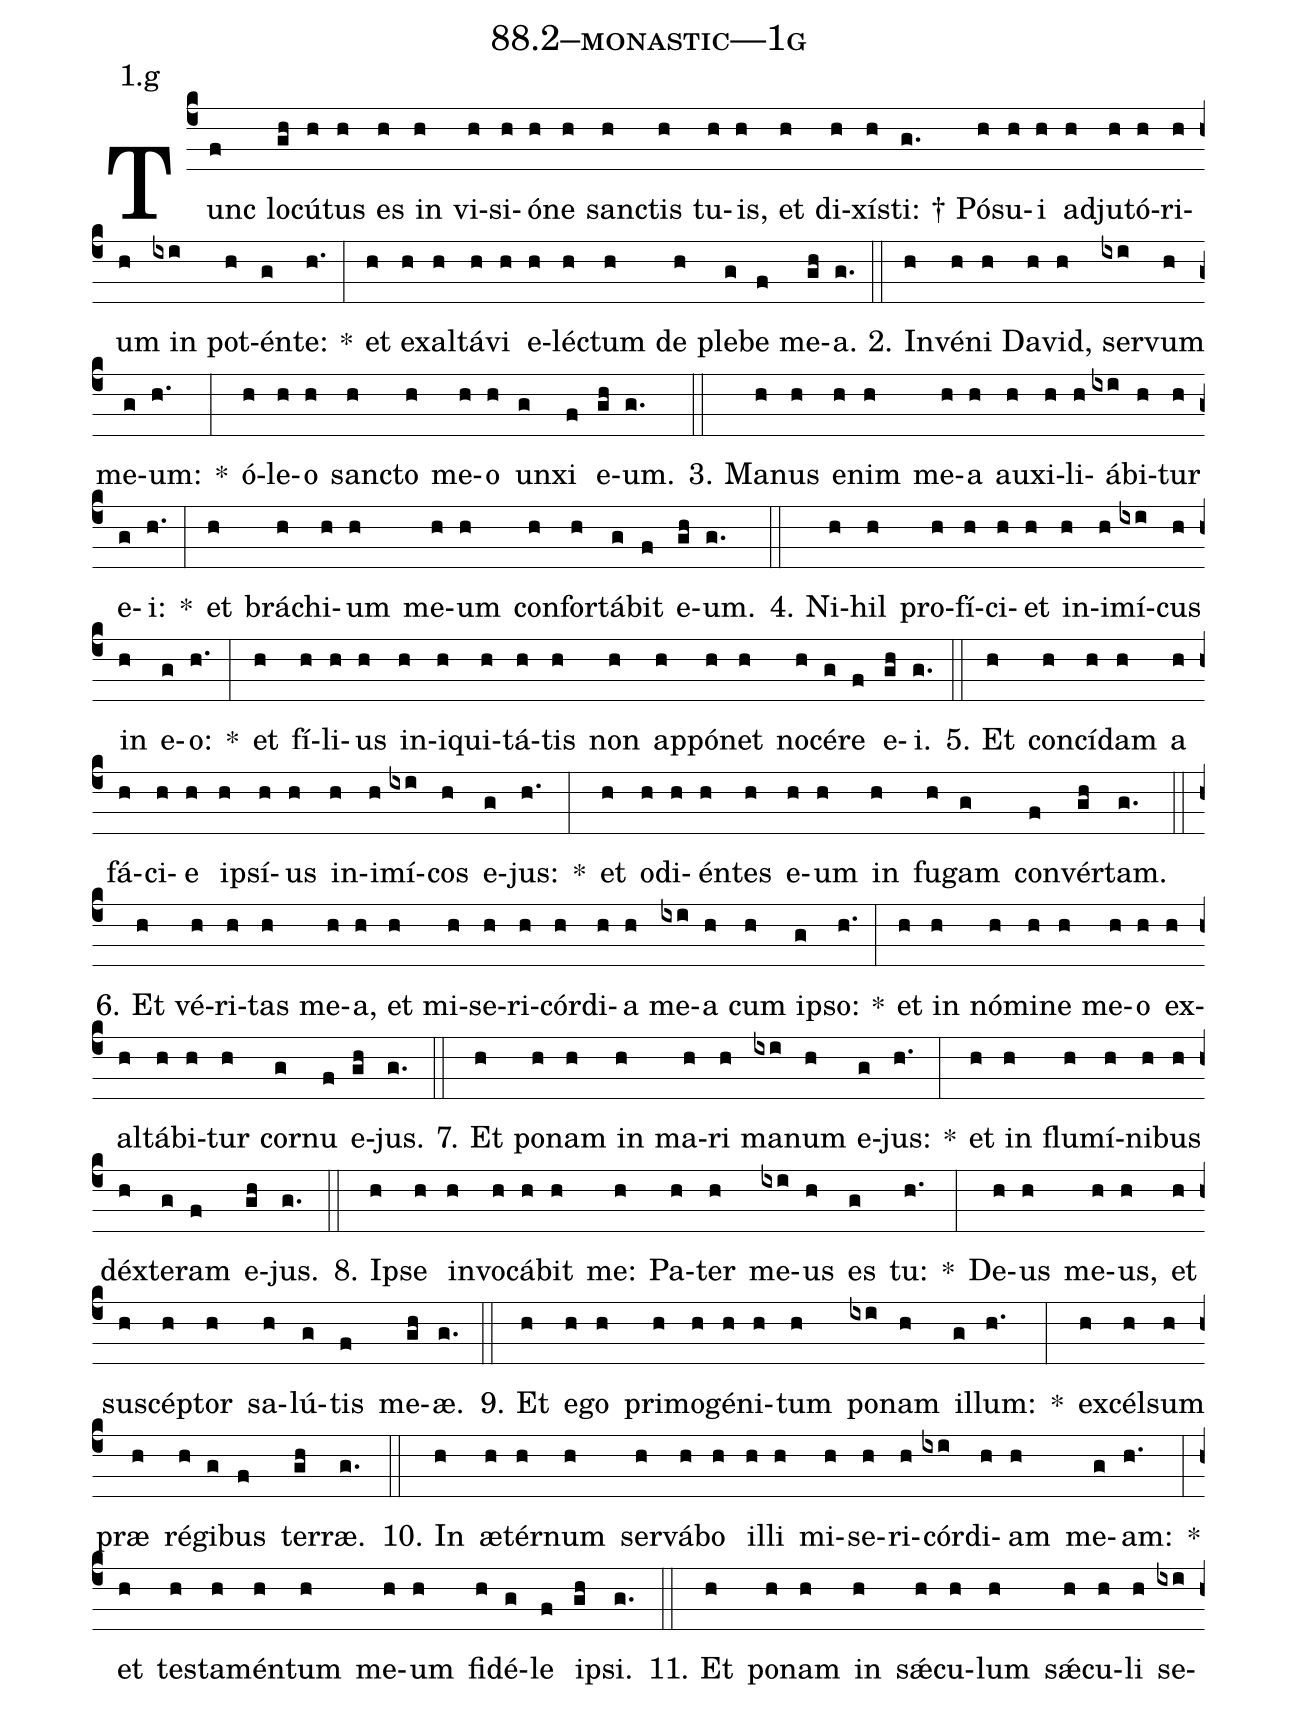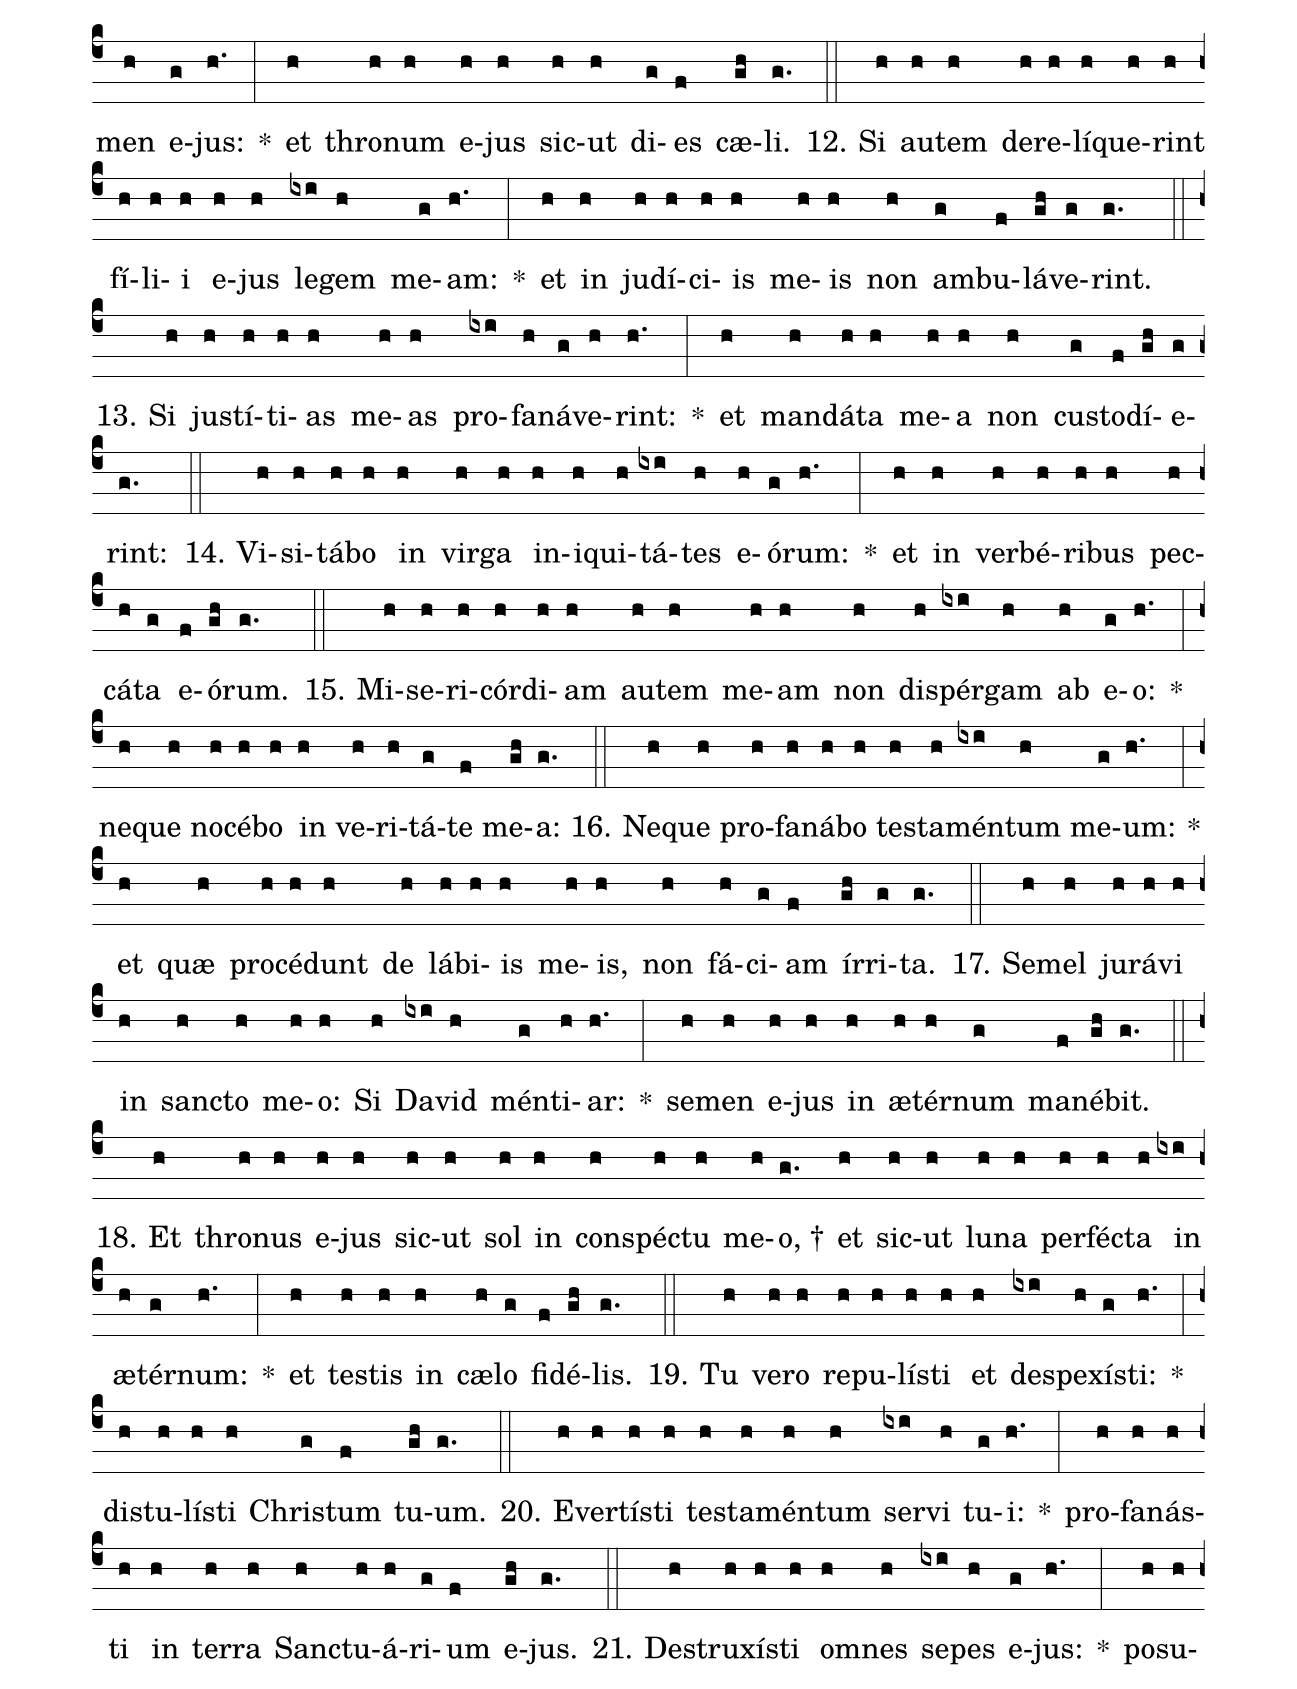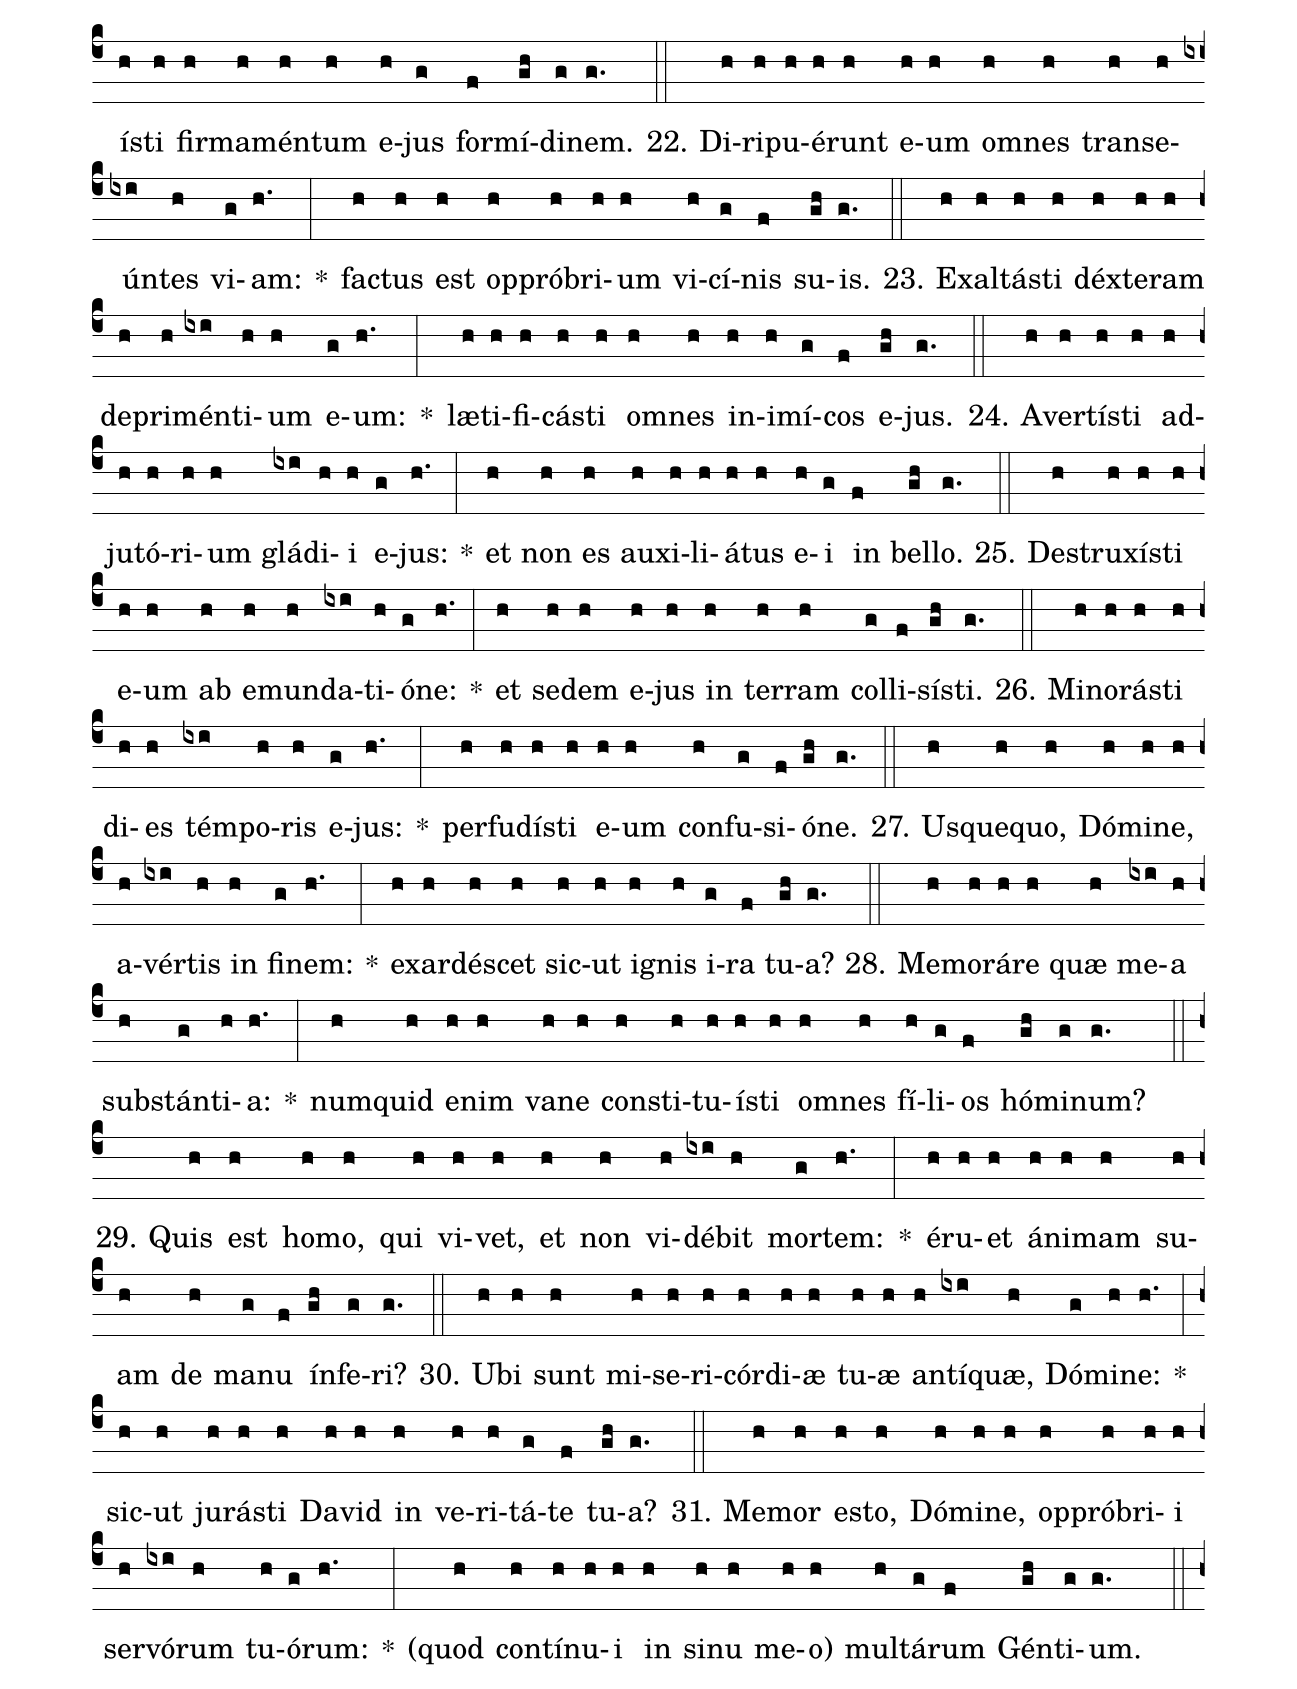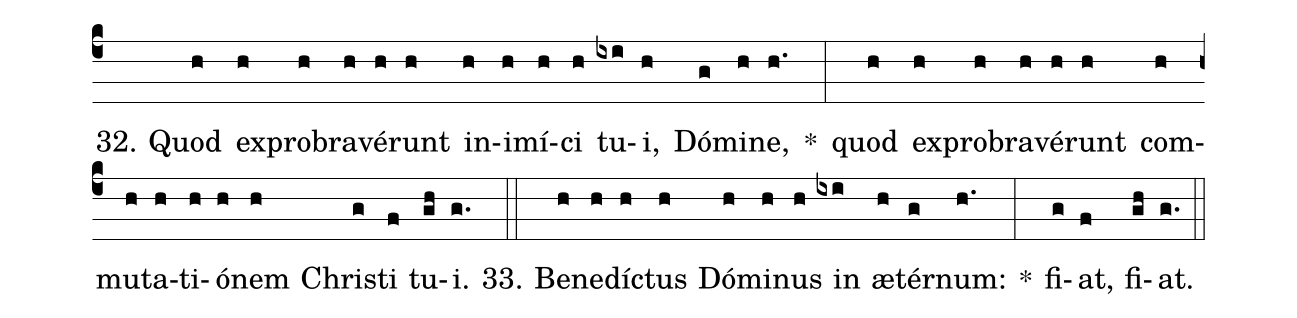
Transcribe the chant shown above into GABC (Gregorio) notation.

name: 88.2--monastic---1g;
annotation: 1.g;
%%
(c4)Tunc(f) lo(gh)cú(h)tus(h) es(h) in(h) vi(h)si(h)ó(h)ne(h) sanc(h)tis(h) tu(h)is,(h) et(h) di(h)xís(h)ti: †(g.) Pó(h)su(h)i(h) ad(h)ju(h)tó(h)ri(h)um(h) in(ixi) pot(h)én(g)te:(h.) *(:) et(h) ex(h)al(h)tá(h)vi(h) e(h)léc(h)tum(h) de(h) ple(g)be(f) me(gh)a.(g.) (::)
2. In(h)vé(h)ni(h) Da(h)vid,(h) ser(ixi)vum(h) me(g)um:(h.) *(:) ó(h)le(h)o(h) sanc(h)to(h) me(h)o(h) un(g)xi(f) e(gh)um.(g.) (::)
3. Ma(h)nus(h) e(h)nim(h) me(h)a(h) au(h)xi(h)li(h)á(ixi)bi(h)tur(h) e(g)i:(h.) *(:) et(h) brá(h)chi(h)um(h) me(h)um(h) con(h)for(h)tá(g)bit(f) e(gh)um.(g.) (::)
4. Ni(h)hil(h) pro(h)fí(h)ci(h)et(h) in(h)i(h)mí(ixi)cus(h) in(h) e(g)o:(h.) *(:) et(h) fí(h)li(h)us(h) in(h)i(h)qui(h)tá(h)tis(h) non(h) ap(h)pó(h)net(h) no(h)cé(g)re(f) e(gh)i.(g.) (::)
5. Et(h) con(h)cí(h)dam(h) a(h) fá(h)ci(h)e(h) ip(h)sí(h)us(h) in(h)i(h)mí(ixi)cos(h) e(g)jus:(h.) *(:) et(h) o(h)di(h)én(h)tes(h) e(h)um(h) in(h) fu(h)gam(g) con(f)vér(gh)tam.(g.) (::)
6. Et(h) vé(h)ri(h)tas(h) me(h)a,(h) et(h) mi(h)se(h)ri(h)cór(h)di(h)a(h) me(ixi)a(h) cum(h) ip(g)so:(h.) *(:) et(h) in(h) nó(h)mi(h)ne(h) me(h)o(h) ex(h)al(h)tá(h)bi(h)tur(h) cor(g)nu(f) e(gh)jus.(g.) (::)
7. Et(h) po(h)nam(h) in(h) ma(h)ri(h) ma(ixi)num(h) e(g)jus:(h.) *(:) et(h) in(h) flu(h)mí(h)ni(h)bus(h) déx(h)te(g)ram(f) e(gh)jus.(g.) (::)
8. Ip(h)se(h) in(h)vo(h)cá(h)bit(h) me:(h) Pa(h)ter(h) me(ixi)us(h) es(g) tu:(h.) *(:) De(h)us(h) me(h)us,(h) et(h) su(h)scép(h)tor(h) sa(h)lú(g)tis(f) me(gh)æ.(g.) (::)
9. Et(h) e(h)go(h) pri(h)mo(h)gé(h)ni(h)tum(h) po(ixi)nam(h) il(g)lum:(h.) *(:) ex(h)cél(h)sum(h) præ(h) ré(h)gi(g)bus(f) ter(gh)ræ.(g.) (::)
10. In(h) æ(h)tér(h)num(h) ser(h)vá(h)bo(h) il(h)li(h) mi(h)se(h)ri(h)cór(ixi)di(h)am(h) me(g)am:(h.) *(:) et(h) tes(h)ta(h)mén(h)tum(h) me(h)um(h) fi(h)dé(g)le(f) ip(gh)si.(g.) (::)
11. Et(h) po(h)nam(h) in(h) sǽ(h)cu(h)lum(h) sǽ(h)cu(h)li(h) se(ixi)men(h) e(g)jus:(h.) *(:) et(h) thro(h)num(h) e(h)jus(h) sic(h)ut(h) di(g)es(f) cæ(gh)li.(g.) (::)
12. Si(h) au(h)tem(h) de(h)re(h)lí(h)que(h)rint(h) fí(h)li(h)i(h) e(h)jus(h) le(ixi)gem(h) me(g)am:(h.) *(:) et(h) in(h) ju(h)dí(h)ci(h)is(h) me(h)is(h) non(h) am(g)bu(f)lá(gh)ve(g)rint.(g.) (::)
13. Si(h) jus(h)tí(h)ti(h)as(h) me(h)as(h) pro(ixi)fa(h)ná(g)ve(h)rint:(h.) *(:) et(h) man(h)dá(h)ta(h) me(h)a(h) non(h) cus(g)to(f)dí(gh)e(g)rint:(g.) (::)
14. Vi(h)si(h)tá(h)bo(h) in(h) vir(h)ga(h) in(h)i(h)qui(h)tá(ixi)tes(h) e(h)ó(g)rum:(h.) *(:) et(h) in(h) ver(h)bé(h)ri(h)bus(h) pec(h)cá(h)ta(g) e(f)ó(gh)rum.(g.) (::)
15. Mi(h)se(h)ri(h)cór(h)di(h)am(h) au(h)tem(h) me(h)am(h) non(h) di(h)spér(ixi)gam(h) ab(h) e(g)o:(h.) *(:) ne(h)que(h) no(h)cé(h)bo(h) in(h) ve(h)ri(h)tá(g)te(f) me(gh)a:(g.) (::)
16. Ne(h)que(h) pro(h)fa(h)ná(h)bo(h) tes(h)ta(h)mén(ixi)tum(h) me(g)um:(h.) *(:) et(h) quæ(h) pro(h)cé(h)dunt(h) de(h) lá(h)bi(h)is(h) me(h)is,(h) non(h) fá(h)ci(g)am(f) ír(gh)ri(g)ta.(g.) (::)
17. Se(h)mel(h) ju(h)rá(h)vi(h) in(h) sanc(h)to(h) me(h)o:(h) Si(h) Da(ixi)vid(h) mén(g)ti(h)ar:(h.) *(:) se(h)men(h) e(h)jus(h) in(h) æ(h)tér(h)num(g) ma(f)né(gh)bit.(g.) (::)
18. Et(h) thro(h)nus(h) e(h)jus(h) sic(h)ut(h) sol(h) in(h) con(h)spéc(h)tu(h) me(h)o, †(g.) et(h) sic(h)ut(h) lu(h)na(h) per(h)féc(h)ta(h) in(ixi) æ(h)tér(g)num:(h.) *(:) et(h) tes(h)tis(h) in(h) cæ(h)lo(g) fi(f)dé(gh)lis.(g.) (::)
19. Tu(h) ve(h)ro(h) re(h)pu(h)lís(h)ti(h) et(h) de(ixi)spe(h)xís(g)ti:(h.) *(:) dis(h)tu(h)lís(h)ti(h) Chris(g)tum(f) tu(gh)um.(g.) (::)
20. E(h)ver(h)tís(h)ti(h) tes(h)ta(h)mén(h)tum(h) ser(ixi)vi(h) tu(g)i:(h.) *(:) pro(h)fa(h)nás(h)ti(h) in(h) ter(h)ra(h) Sanc(h)tu(h)á(h)ri(g)um(f) e(gh)jus.(g.) (::)
21. De(h)stru(h)xís(h)ti(h) om(h)nes(h) se(ixi)pes(h) e(g)jus:(h.) *(:) po(h)su(h)ís(h)ti(h) fir(h)ma(h)mén(h)tum(h) e(h)jus(g) for(f)mí(gh)di(g)nem.(g.) (::)
22. Di(h)ri(h)pu(h)é(h)runt(h) e(h)um(h) om(h)nes(h) trans(h)e(h)ún(ixi)tes(h) vi(g)am:(h.) *(:) fac(h)tus(h) est(h) op(h)pró(h)bri(h)um(h) vi(h)cí(g)nis(f) su(gh)is.(g.) (::)
23. Ex(h)al(h)tás(h)ti(h) déx(h)te(h)ram(h) de(h)pri(h)mén(ixi)ti(h)um(h) e(g)um:(h.) *(:) læ(h)ti(h)fi(h)cás(h)ti(h) om(h)nes(h) in(h)i(h)mí(g)cos(f) e(gh)jus.(g.) (::)
24. A(h)ver(h)tís(h)ti(h) ad(h)ju(h)tó(h)ri(h)um(h) glá(ixi)di(h)i(h) e(g)jus:(h.) *(:) et(h) non(h) es(h) au(h)xi(h)li(h)á(h)tus(h) e(h)i(g) in(f) bel(gh)lo.(g.) (::)
25. De(h)stru(h)xís(h)ti(h) e(h)um(h) ab(h) e(h)mun(h)da(ixi)ti(h)ó(g)ne:(h.) *(:) et(h) se(h)dem(h) e(h)jus(h) in(h) ter(h)ram(h) col(g)li(f)sís(gh)ti.(g.) (::)
26. Mi(h)no(h)rás(h)ti(h) di(h)es(h) tém(ixi)po(h)ris(h) e(g)jus:(h.) *(:) per(h)fu(h)dís(h)ti(h) e(h)um(h) con(h)fu(g)si(f)ó(gh)ne.(g.) (::)
27. Us(h)que(h)quo,(h) Dó(h)mi(h)ne,(h) a(h)vér(ixi)tis(h) in(h) fi(g)nem:(h.) *(:) ex(h)ar(h)dé(h)scet(h) sic(h)ut(h) i(h)gnis(h) i(g)ra(f) tu(gh)a?(g.) (::)
28. Me(h)mo(h)rá(h)re(h) quæ(h) me(ixi)a(h) sub(h)stán(g)ti(h)a:(h.) *(:) num(h)quid(h) e(h)nim(h) va(h)ne(h) con(h)sti(h)tu(h)ís(h)ti(h) om(h)nes(h) fí(h)li(g)os(f) hó(gh)mi(g)num?(g.) (::)
29. Quis(h) est(h) ho(h)mo,(h) qui(h) vi(h)vet,(h) et(h) non(h) vi(h)dé(ixi)bit(h) mor(g)tem:(h.) *(:) é(h)ru(h)et(h) á(h)ni(h)mam(h) su(h)am(h) de(h) ma(g)nu(f) ín(gh)fe(g)ri?(g.) (::)
30. U(h)bi(h) sunt(h) mi(h)se(h)ri(h)cór(h)di(h)æ(h) tu(h)æ(h) an(h)tí(ixi)quæ,(h) Dó(g)mi(h)ne:(h.) *(:) sic(h)ut(h) ju(h)rás(h)ti(h) Da(h)vid(h) in(h) ve(h)ri(h)tá(g)te(f) tu(gh)a?(g.) (::)
31. Me(h)mor(h) es(h)to,(h) Dó(h)mi(h)ne,(h) op(h)pró(h)bri(h)i(h) ser(h)vó(ixi)rum(h) tu(h)ó(g)rum:(h.) *(:) <v>(</v>quod(h) con(h)tí(h)nu(h)i(h) in(h) si(h)nu(h) me(h)o)(h) mul(h)tá(g)rum(f) Gén(gh)ti(g)um.(g.) (::)
32. Quod(h) ex(h)pro(h)bra(h)vé(h)runt(h) in(h)i(h)mí(h)ci(h) tu(ixi)i,(h) Dó(g)mi(h)ne,(h.) *(:) quod(h) ex(h)pro(h)bra(h)vé(h)runt(h) com(h)mu(h)ta(h)ti(h)ó(h)nem(h) Chris(g)ti(f) tu(gh)i.(g.) (::)
33. Be(h)ne(h)díc(h)tus(h) Dó(h)mi(h)nus(h) in(ixi) æ(h)tér(g)num:(h.) *(:) fi(g)at,(f) fi(gh)at.(g.) (::)
